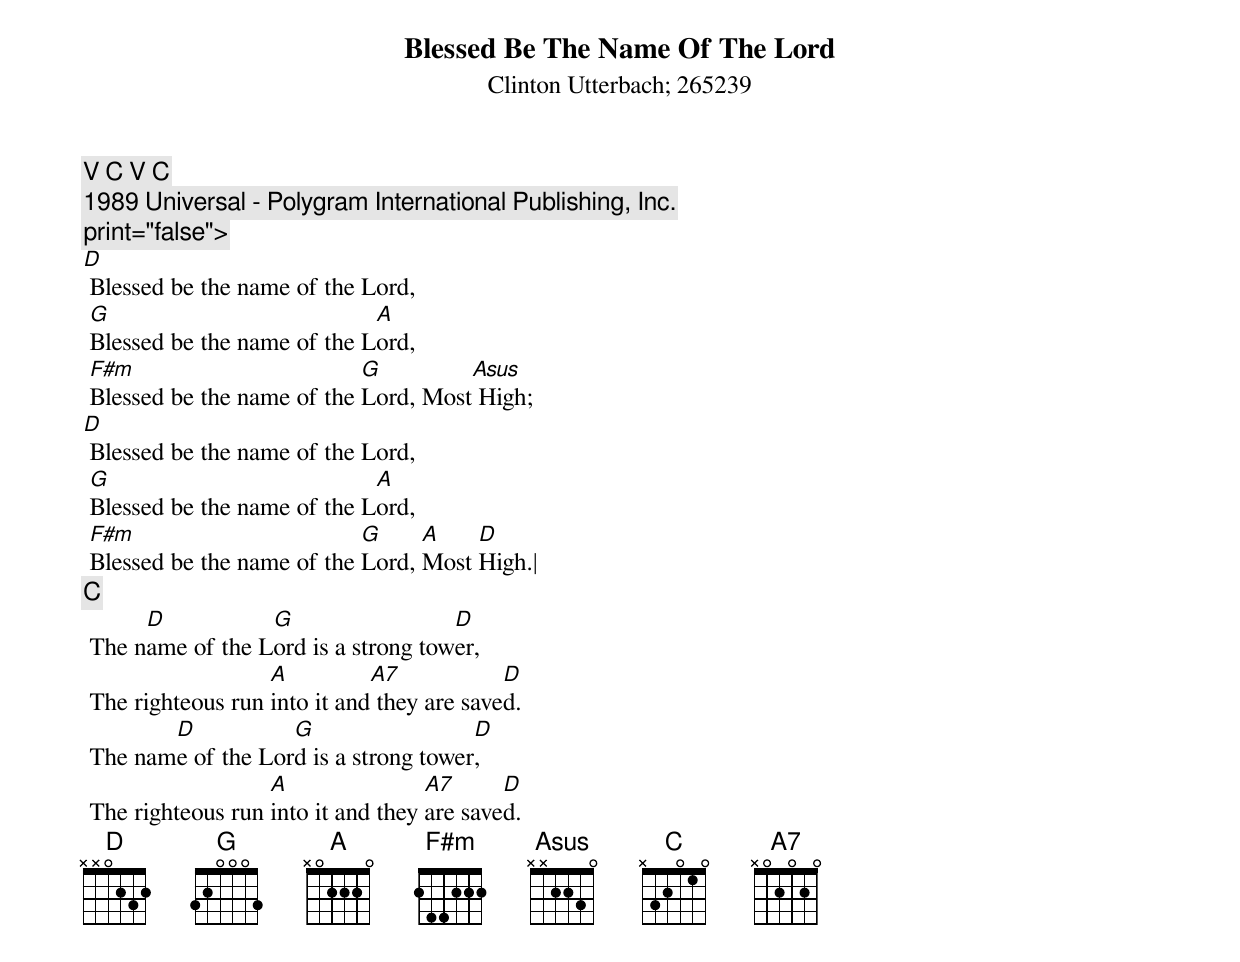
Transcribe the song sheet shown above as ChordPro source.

{title:Blessed Be The Name Of The Lord}
{subtitle:Clinton Utterbach}
{subtitle:265239}
{comment:V C V C}
{comment:1989 Universal - Polygram International Publishing, Inc.}
{comment:print="false">}
[D] Blessed be the name of the Lord,
 [G]Blessed be the name of the L[A]ord,
 [F#m]Blessed be the name of the [G]Lord, Most[Asus] High;
[D] Blessed be the name of the Lord,
 [G]Blessed be the name of the L[A]ord,
 [F#m]Blessed be the name of the [G]Lord, [A]Most [D]High.|
{comment:[C]}
 The n[D]ame of the L[G]ord is a strong tow[D]er,
 The righteous run [A]into it and[A7] they are save[D]d.
 The nam[D]e of the Lor[G]d is a strong tower[D],
 The righteous run [A]into it and they [A7]are save[D]d.
